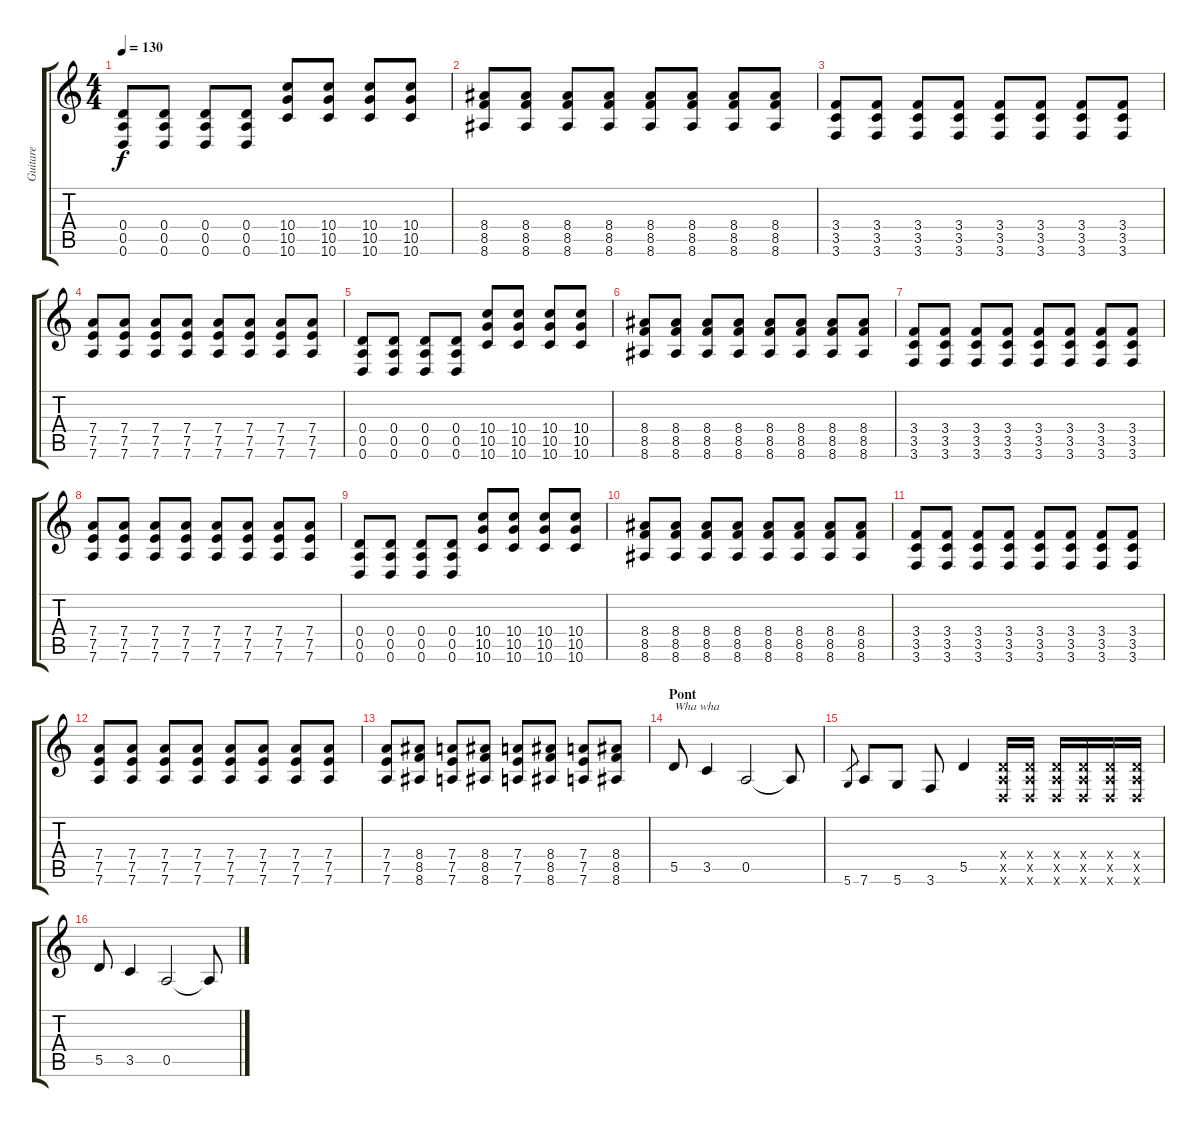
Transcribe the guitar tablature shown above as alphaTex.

\track ("Guitare" "Guitare") {instrument distortionguitar}
\staff {score tabs}
\tuning (E4 B3 G3 D3 A2 D2) {hide}
\ts (4 4)
\tempo 130
\clef g2
\ks c
(0.4 0.5 0.6).8{dy f} (0.4 0.5 0.6).8 (0.4 0.5 0.6).8 (0.4 0.5 0.6).8 (10.4 10.5 10.6).8 (10.4 10.5 10.6).8 (10.4 10.5 10.6).8 (10.4 10.5 10.6).8 |
(8.4 8.5 8.6).8 (8.4 8.5 8.6).8 (8.4 8.5 8.6).8 (8.4 8.5 8.6).8 (8.4 8.5 8.6).8 (8.4 8.5 8.6).8 (8.4 8.5 8.6).8 (8.4 8.5 8.6).8 |
(3.4 3.5 3.6).8 (3.4 3.5 3.6).8 (3.4 3.5 3.6).8 (3.4 3.5 3.6).8 (3.4 3.5 3.6).8 (3.4 3.5 3.6).8 (3.4 3.5 3.6).8 (3.4 3.5 3.6).8 |
(7.4 7.5 7.6).8 (7.4 7.5 7.6).8 (7.4 7.5 7.6).8 (7.4 7.5 7.6).8 (7.4 7.5 7.6).8 (7.4 7.5 7.6).8 (7.4 7.5 7.6).8 (7.4 7.5 7.6).8 |
(0.4 0.5 0.6).8 (0.4 0.5 0.6).8 (0.4 0.5 0.6).8 (0.4 0.5 0.6).8 (10.4 10.5 10.6).8 (10.4 10.5 10.6).8 (10.4 10.5 10.6).8 (10.4 10.5 10.6).8 |
(8.4 8.5 8.6).8 (8.4 8.5 8.6).8 (8.4 8.5 8.6).8 (8.4 8.5 8.6).8 (8.4 8.5 8.6).8 (8.4 8.5 8.6).8 (8.4 8.5 8.6).8 (8.4 8.5 8.6).8 |
(3.4 3.5 3.6).8 (3.4 3.5 3.6).8 (3.4 3.5 3.6).8 (3.4 3.5 3.6).8 (3.4 3.5 3.6).8 (3.4 3.5 3.6).8 (3.4 3.5 3.6).8 (3.4 3.5 3.6).8 |
(7.4 7.5 7.6).8 (7.4 7.5 7.6).8 (7.4 7.5 7.6).8 (7.4 7.5 7.6).8 (7.4 7.5 7.6).8 (7.4 7.5 7.6).8 (7.4 7.5 7.6).8 (7.4 7.5 7.6).8 |
(0.4 0.5 0.6).8 (0.4 0.5 0.6).8 (0.4 0.5 0.6).8 (0.4 0.5 0.6).8 (10.4 10.5 10.6).8 (10.4 10.5 10.6).8 (10.4 10.5 10.6).8 (10.4 10.5 10.6).8 |
(8.4 8.5 8.6).8 (8.4 8.5 8.6).8 (8.4 8.5 8.6).8 (8.4 8.5 8.6).8 (8.4 8.5 8.6).8 (8.4 8.5 8.6).8 (8.4 8.5 8.6).8 (8.4 8.5 8.6).8 |
(3.4 3.5 3.6).8 (3.4 3.5 3.6).8 (3.4 3.5 3.6).8 (3.4 3.5 3.6).8 (3.4 3.5 3.6).8 (3.4 3.5 3.6).8 (3.4 3.5 3.6).8 (3.4 3.5 3.6).8 |
(7.4 7.5 7.6).8 (7.4 7.5 7.6).8 (7.4 7.5 7.6).8 (7.4 7.5 7.6).8 (7.4 7.5 7.6).8 (7.4 7.5 7.6).8 (7.4 7.5 7.6).8 (7.4 7.5 7.6).8 |
(7.4 7.5 7.6).8 (8.4 8.5 8.6).8 (7.4 7.5 7.6).8 (8.4 8.5 8.6).8 (7.4 7.5 7.6).8 (8.4 8.5 8.6).8 (7.4 7.5 7.6).8 (8.4 8.5 8.6).8 |
\section ("" "Pont")
5.5.8{txt "Wha wha"} 3.5.4 0.5.2 0.5{t}.8 |
5.6.8{gr} 7.6.8 5.6.8 3.6.8 5.5.4 (0.4{x} 0.5{x} 0.6{x}).16 (0.4{x} 0.5{x} 0.6{x}).16 (0.4{x} 0.5{x} 0.6{x}).16 (0.4{x} 0.5{x} 0.6{x}).16 (0.4{x} 0.5{x} 0.6{x}).16 (0.4{x} 0.5{x} 0.6{x}).16 |
5.5.8 3.5.4 0.5.2 0.5{t}.8
